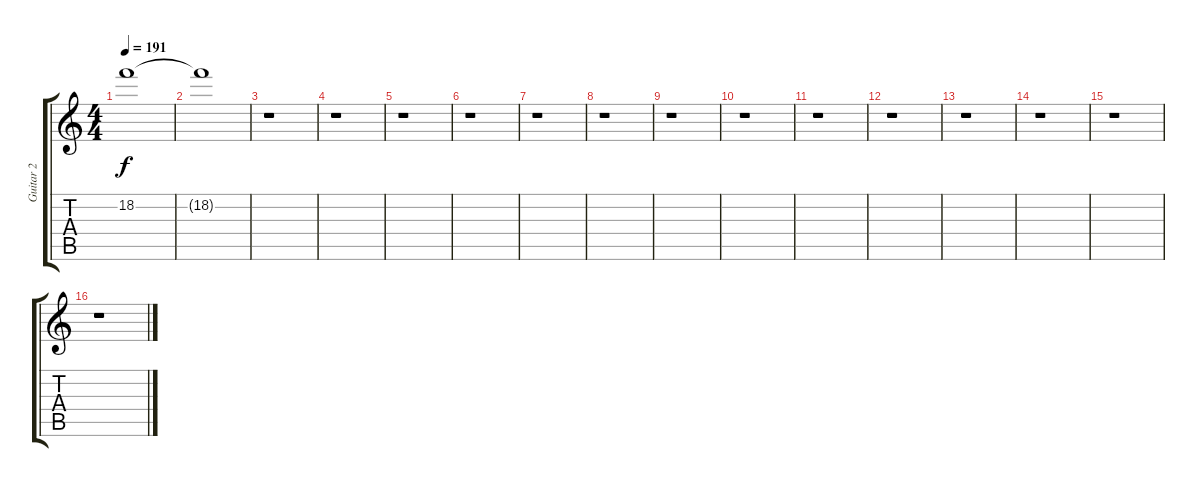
\track ("Guitar 2" "Guitar 2") {instrument distortionguitar}
\staff {score tabs}
\tuning (E4 B3 G3 D3 A2 E2) {hide}
\ts (4 4)
\tempo 191
\clef g2
\ks c
18.2.1{dy f} |
18.2{t}.1 |
r.1 |
r.1 |
r.1 |
r.1 |
r.1 |
r.1 |
r.1 |
r.1 |
r.1 |
r.1 |
r.1 |
r.1 |
r.1 |
r.1
